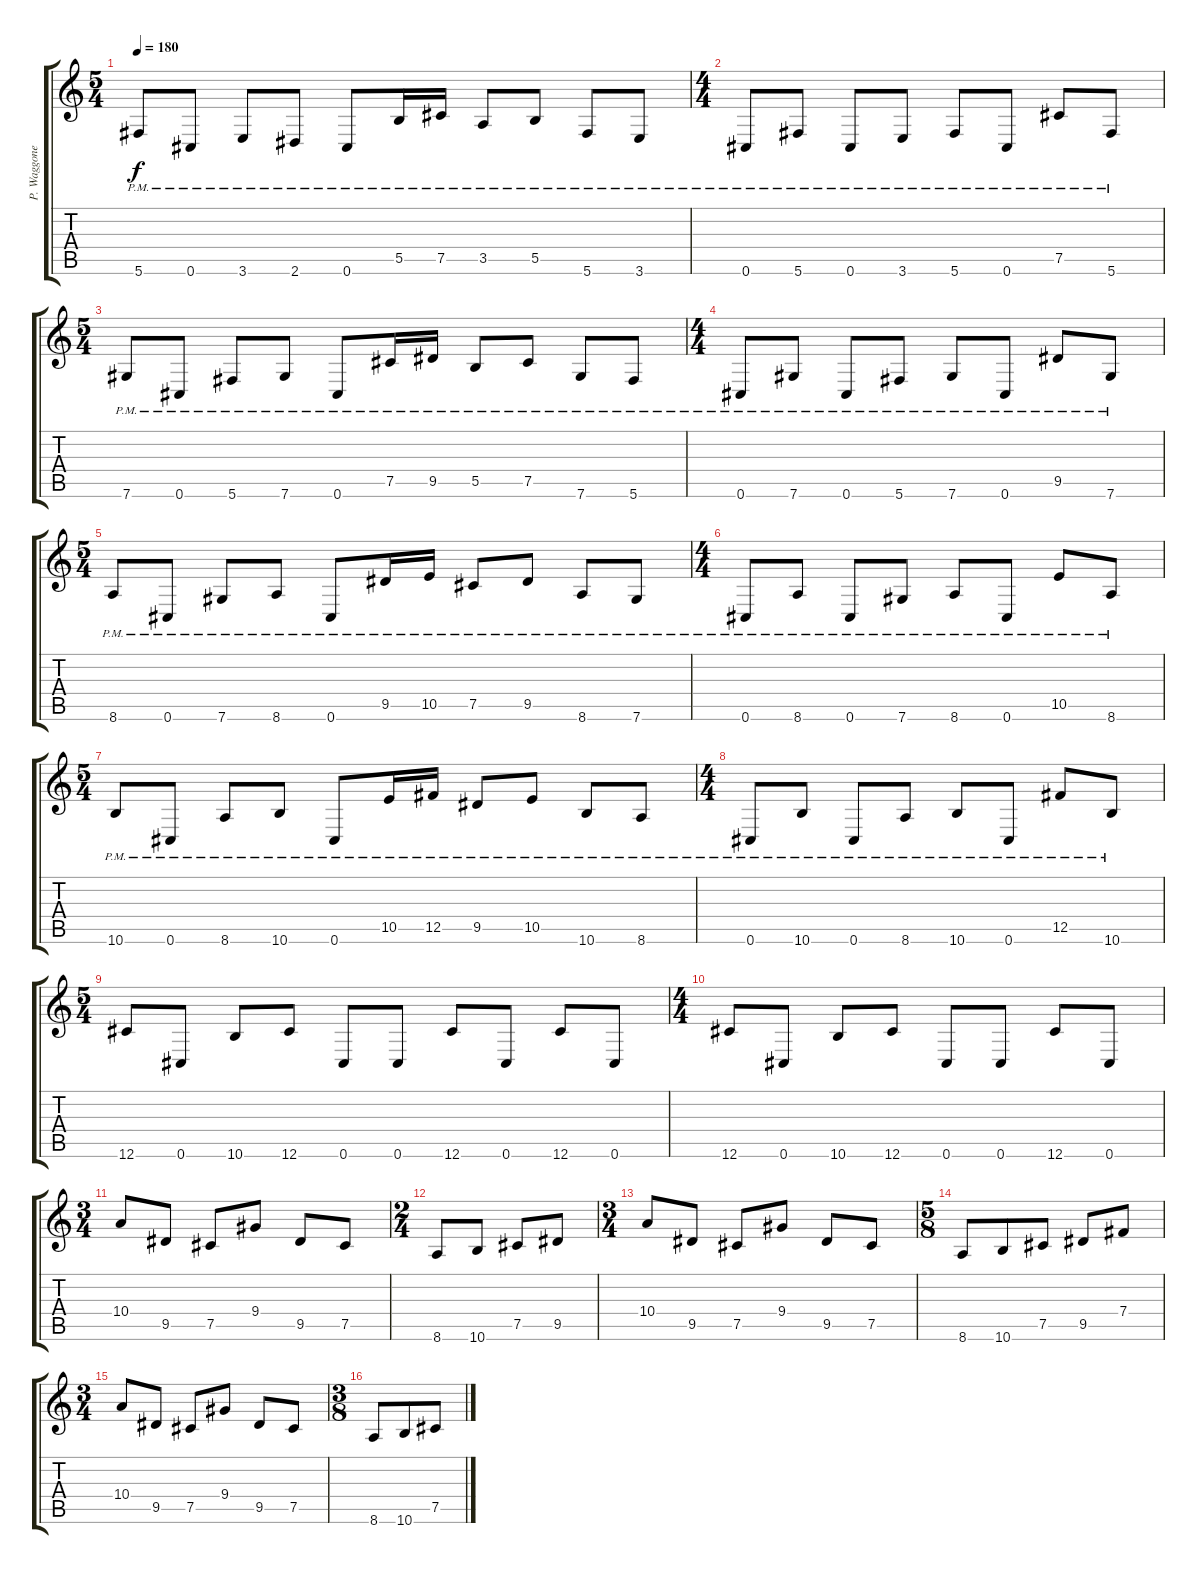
\track ("P. Waggoner Gtr." "P. Waggone") {instrument distortionguitar}
\staff {score tabs}
\tuning (Db4 Ab3 E3 B2 Gb2 Db2) {hide}
\ts (5 4)
\tempo 180
\clef g2
\ks c
5.6{pm}.8{dy f} 0.6{pm}.8 3.6{pm}.8 2.6{pm}.8 0.6{pm}.8 5.5{pm}.16 7.5{pm}.16 3.5{pm}.8 5.5{pm}.8 5.6{pm}.8 3.6{pm}.8 |
\ts (4 4)
0.6{pm}.8 5.6{pm}.8 0.6{pm}.8 3.6{pm}.8 5.6{pm}.8 0.6{pm}.8 7.5{pm}.8 5.6{pm}.8 |
\ts (5 4)
7.6{pm}.8 0.6{pm}.8 5.6{pm}.8 7.6{pm}.8 0.6{pm}.8 7.5{pm}.16 9.5{pm}.16 5.5{pm}.8 7.5{pm}.8 7.6{pm}.8 5.6{pm}.8 |
\ts (4 4)
0.6{pm}.8 7.6{pm}.8 0.6{pm}.8 5.6{pm}.8 7.6{pm}.8 0.6{pm}.8 9.5{pm}.8 7.6{pm}.8 |
\ts (5 4)
8.6{pm}.8 0.6{pm}.8 7.6{pm}.8 8.6{pm}.8 0.6{pm}.8 9.5{pm}.16 10.5{pm}.16 7.5{pm}.8 9.5{pm}.8 8.6{pm}.8 7.6{pm}.8 |
\ts (4 4)
0.6{pm}.8 8.6{pm}.8 0.6{pm}.8 7.6{pm}.8 8.6{pm}.8 0.6{pm}.8 10.5{pm}.8 8.6{pm}.8 |
\ts (5 4)
10.6{pm}.8 0.6{pm}.8 8.6{pm}.8 10.6{pm}.8 0.6{pm}.8 10.5{pm}.16 12.5{pm}.16 9.5{pm}.8 10.5{pm}.8 10.6{pm}.8 8.6{pm}.8 |
\ts (4 4)
0.6{pm}.8 10.6{pm}.8 0.6{pm}.8 8.6{pm}.8 10.6{pm}.8 0.6{pm}.8 12.5{pm}.8 10.6{pm}.8 |
\ts (5 4)
12.6.8 0.6.8 10.6.8 12.6.8 0.6.8 0.6.8 12.6.8 0.6.8 12.6.8 0.6.8 |
\ts (4 4)
12.6.8 0.6.8 10.6.8 12.6.8 0.6.8 0.6.8 12.6.8 0.6.8 |
\ts (3 4)
10.4.8 9.5.8 7.5.8 9.4.8 9.5.8 7.5.8 |
\ts (2 4)
8.6.8 10.6.8 7.5.8 9.5.8 |
\ts (3 4)
10.4.8 9.5.8 7.5.8 9.4.8 9.5.8 7.5.8 |
\ts (5 8)
8.6.8 10.6.8 7.5.8 9.5.8 7.4.8 |
\ts (3 4)
10.4.8 9.5.8 7.5.8 9.4.8 9.5.8 7.5.8 |
\ts (3 8)
8.6.8 10.6.8 7.5.8
